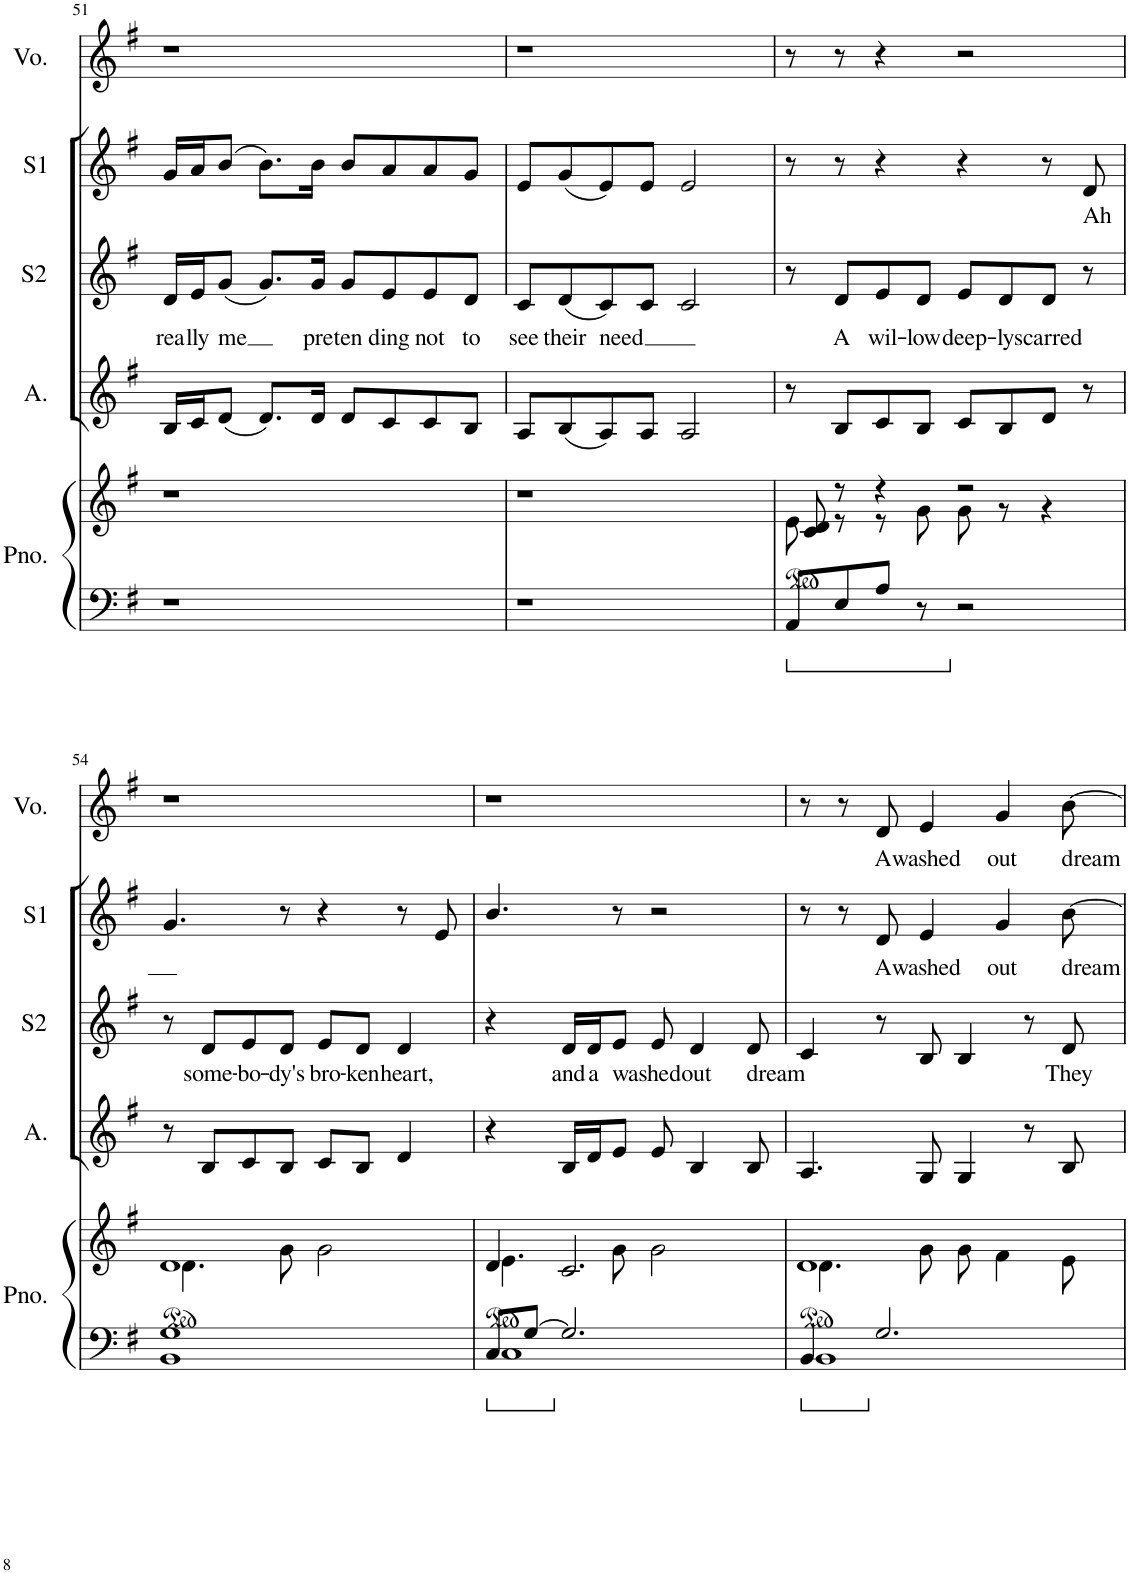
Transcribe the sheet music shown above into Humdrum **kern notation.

**kern	**kern	**kern	**kern	**text	**kern	**text	**kern	**text
*part5	*part5	*part4	*part3	*part3	*part2	*part2	*part1	*part1
*staff6	*staff5	*staff4	*staff3	*staff3	*staff2	*staff2	*staff1	*staff1
*I"Piano	*	*I"Alto	*I"Soprano 2	*	*I"Soprano 1	*	*I"Voice	*
*I'Pno.	*	*I'A.	*I'S2	*	*I'S1	*	*I'Vo.	*
!!LO:PB:g=z
*clefF4	*clefG2	*clefG2	*clefG2	*	*clefG2	*	*clefG2	*
*k[f#]	*k[f#]	*k[f#]	*k[f#]	*	*k[f#]	*	*k[f#]	*
*G:	*G:	*G:	*G:	*	*G:	*	*G:	*
*M4/4	*M4/4	*M4/4	*M4/4	*	*M4/4	*	*M4/4	*
=51	=51	=51	=51	=51	=51	=51	=51	=51
!	!	!	!	!LO:LY:b	!	!	!	!
1r	1r	16B/LL	16d/LL	rea	16g/LL	.	1r	.
!	!	!	!	!LO:LY:b	!	!	!	!
.	.	16c/J	16e/J	lly	16a/J	.	.	.
!	!	!	!	!LO:LY:b	!	!	!	!
.	.	(8d/J	(8g/J	me	(8b/J	.	.	.
.	.	8.d/L)	8.g/L)	.	8.b\L)	.	.	.
!	!	!	!	!LO:LY:b	!	!	!	!
.	.	16d/Jk	16g/Jk	pre	16b\Jk	.	.	.
!	!	!	!	!LO:LY:b	!	!	!	!
.	.	8d/L	8g/L	ten	8b/L	.	.	.
!	!	!	!	!LO:LY:b	!	!	!	!
.	.	8c/	8e/	ding	8a/	.	.	.
!	!	!	!	!LO:LY:b	!	!	!	!
.	.	8c/	8e/	not	8a/	.	.	.
!	!	!	!	!LO:LY:b	!	!	!	!
.	.	8B/J	8d/J	to	8g/J	.	.	.
=52	=52	=52	=52	=52	=52	=52	=52	=52
!	!	!	!	!LO:LY:b	!	!	!	!
1r	1r	8A/L	8c/L	see	8e/L	.	1r	.
!	!	!	!	!LO:LY:b	!	!	!	!
.	.	(8B/	(8d/	their	(8g/	.	.	.
!	!	!	!	!LO:LY:b	!	!	!	!
.	.	8A/)	8c/)	need	8e/)	.	.	.
.	.	8A/J	8c/J	.	8e/J	.	.	.
.	.	2A/	2c/	.	2e/	.	.	.
=53	=53	=53	=53	=53	=53	=53	=53	=53
*	*^	*	*	*	*	*	*	*
8AA/L	8c/ 8d/	8e\	8r	8r	.	8r	.	8r	.
!	!	!	!	!	!LO:LY:b	!	!	!	!
8E/	8r	8r	8B/L	8d/L	A	8r	.	8r	.
!	!	!	!	!	!LO:LY:b	!	!	!	!
8A/J	4r	8r	8c/	8e/	wil-	4r	.	4r	.
!	!	!	!	!	!LO:LY:b	!	!	!	!
8r	.	8g\	8B/J	8d/J	-low	.	.	.	.
!	!	!	!	!	!LO:LY:b	!	!	!	!
2r	2r	8g\	8c/L	8e/L	deep-	4r	.	2r	.
!	!	!	!	!	!LO:LY:b	!	!	!	!
.	.	8r	8B/	8d/	-ly	.	.	.	.
!	!	!	!	!	!LO:LY:b	!	!	!	!
.	.	4r	8d/J	8d/J	scarred	8r	.	.	.
!	!	!	!	!	!	!	!LO:LY:b	!	!
.	.	.	8r	8r	.	8d/	Ah	.	.
!!LO:LB:g=z
=54	=54	=54	=54	=54	=54	=54	=54	=54	=54
1BB 1G	1d	4.d\	8r	8r	.	4.g/	.	1r	.
!	!	!	!	!	!LO:LY:b	!	!	!	!
.	.	.	8B/L	8d/L	some-	.	.	.	.
!	!	!	!	!	!LO:LY:b	!	!	!	!
.	.	.	8c/	8e/	-bo-	.	.	.	.
!	!	!	!	!	!LO:LY:b	!	!	!	!
.	.	8g\	8B/J	8d/J	-dy's	8r	.	.	.
!	!	!	!	!	!LO:LY:b	!	!	!	!
.	.	2g\	8c/L	8e/L	bro-	4r	.	.	.
!	!	!	!	!	!LO:LY:b	!	!	!	!
.	.	.	8B/J	8d/J	-ken	.	.	.	.
!	!	!	!	!	!LO:LY:b	!	!	!	!
.	.	.	4d/	4d/	heart,	8r	.	.	.
.	.	.	.	.	.	8e/	.	.	.
=55	=55	=55	=55	=55	=55	=55	=55	=55	=55
*^	*	*	*	*	*	*	*	*	*
8C/L	1C	4d/	4.e\	4r	4r	.	4.b/	.	1r	.
[8G/J	.	.	.	.	.	.	.	.	.	.
!	!	!	!	!	!	!LO:LY:b	!	!	!	!
2.G/]	.	2.c/	.	16B/LL	16d/LL	and	.	.	.	.
!	!	!	!	!	!	!LO:LY:b	!	!	!	!
.	.	.	.	16d/J	16d/J	a	.	.	.	.
!	!	!	!	!	!	!LO:LY:b	!	!	!	!
.	.	.	8g\	8e/J	8e/J	washed	8r	.	.	.
.	.	.	2g\	8e/	8e/	.	2r	.	.	.
!	!	!	!	!	!	!LO:LY:b	!	!	!	!
.	.	.	.	4B/	4d/	out	.	.	.	.
!	!	!	!	!	!	!LO:LY:b	!	!	!	!
.	.	.	.	8B/	8d/	dream	.	.	.	.
=56	=56	=56	=56	=56	=56	=56	=56	=56	=56	=56
4BB/	1BB	1d	4.d\	4.A/	4c/	.	8r	.	8r	.
.	.	.	.	.	.	.	8r	.	8r	.
!	!	!	!	!	!	!	!	!LO:LY:b	!	!LO:LY:b
2.G/	.	.	.	.	8r	.	8d/	A	8d/	A
!	!	!	!	!	!	!	!	!LO:LY:b	!	!LO:LY:b
.	.	.	8g\	8G/	8B/	.	4e/	washed	4e/	washed
.	.	.	8g\	4G/	4B/	.	.	.	.	.
!	!	!	!	!	!	!	!	!LO:LY:b	!	!LO:LY:b
.	.	.	4f#\	.	.	.	4g/	out	4g/	out
.	.	.	.	8r	8r	.	.	.	.	.
!	!	!	!	!	!	!LO:LY:b	!	!LO:LY:b	!	!LO:LY:b
.	.	.	8e\	8B/	8d/	They	[8b\	dream	[8b\	dream
*v	*v	*	*	*	*	*	*	*	*	*
*	*v	*v	*	*	*	*	*	*	*
=	=	=	=	=	=	=	=	=
*-	*-	*-	*-	*-	*-	*-	*-	*-
